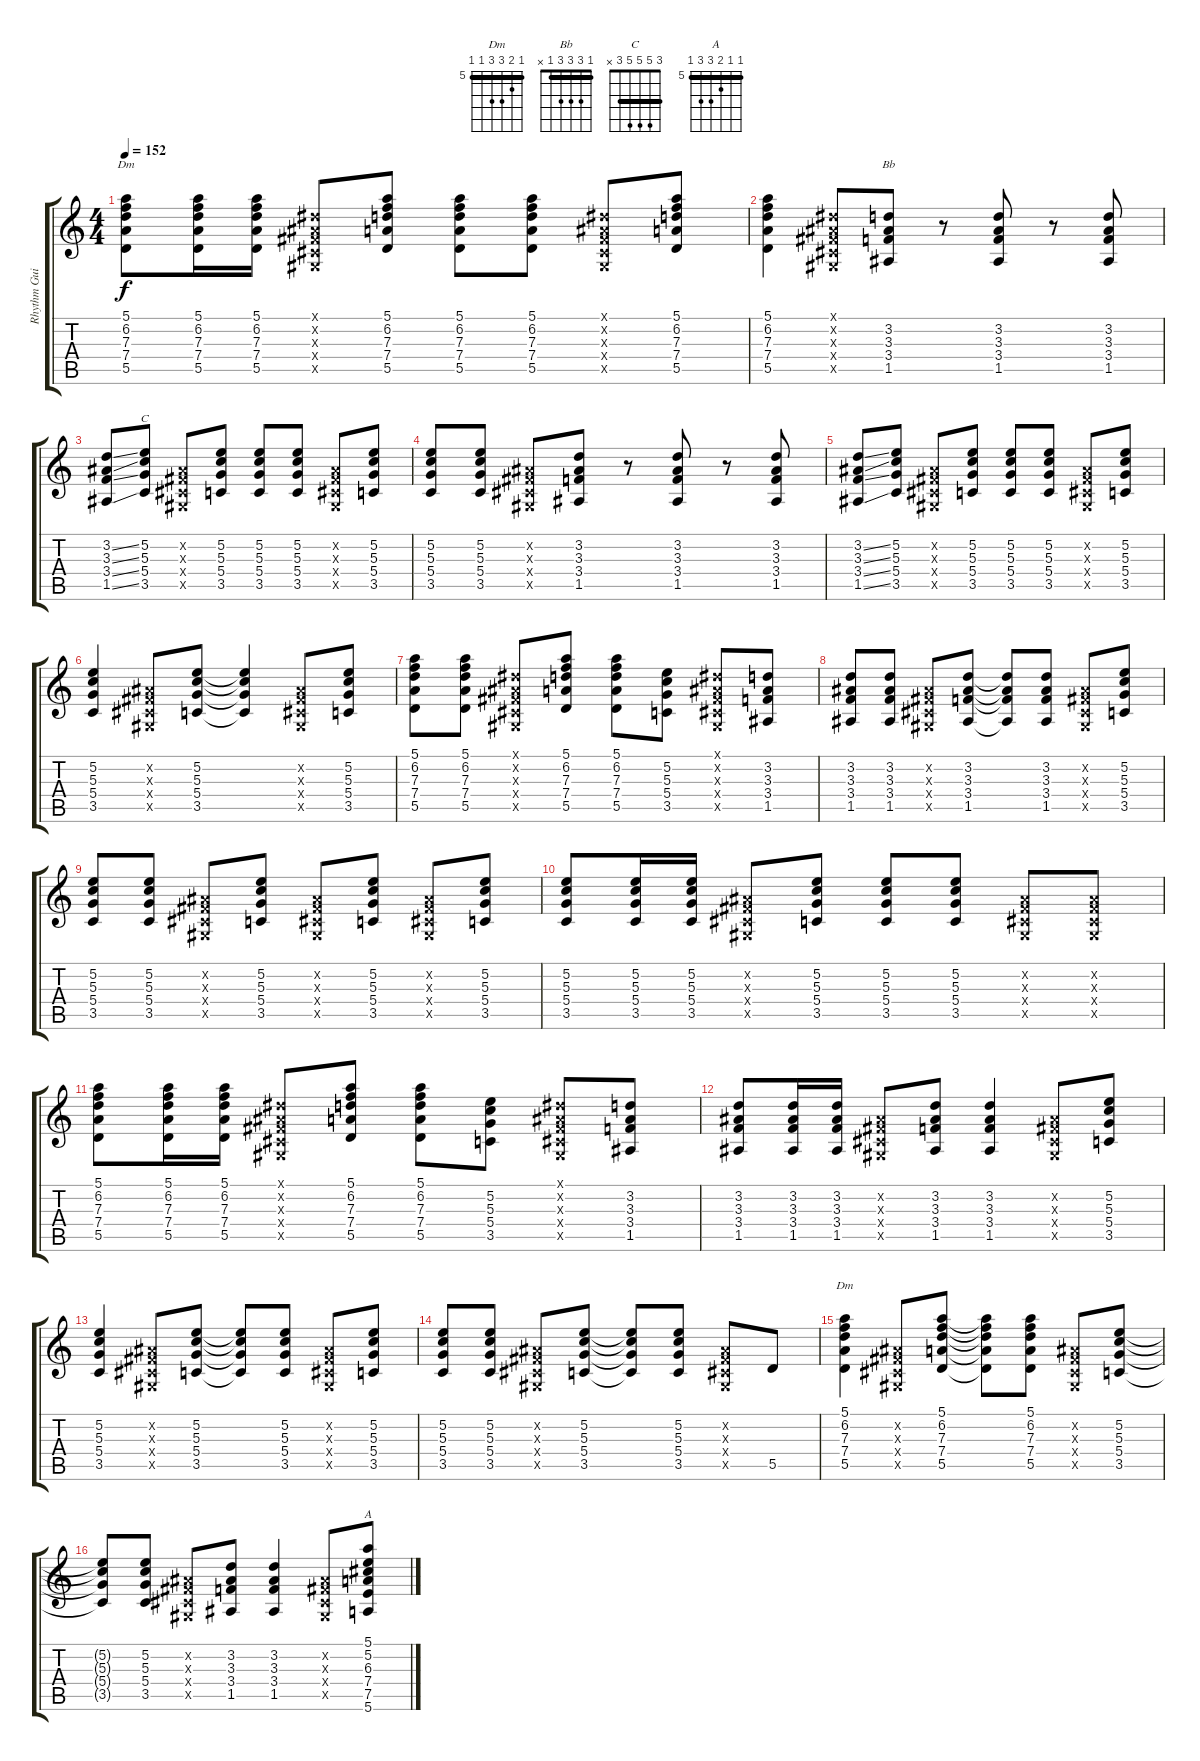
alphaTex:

\track ("Rhythm Guitar" "Rhythm Gui") {instrument electricguitarjazz}
\staff {score tabs}
\tuning (E4 B3 G3 D3 A2 E2) {hide}
\chord ("Dm" 5 6 7 7 5 x) {firstfret 5 barre 5}
\chord ("Bb" 1 3 3 3 1 x) {barre 1}
\chord ("C" 3 5 5 5 3 x) {barre 3}
\chord ("Dm" 5 6 7 7 5 5) {firstfret 5 barre 5}
\chord ("A" 5 5 6 7 7 5) {firstfret 5 barre 5}
\ts (4 4)
\tempo 152
\clef g2
\ks c
(5.1 6.2 7.3 7.4 5.5).8{ch "Dm" dy f} (5.1 6.2 7.3 7.4 5.5).16 (5.1 6.2 7.3 7.4 5.5).16 (-1.1{x} -1.2{x} -1.3{x} -1.4{x} -1.5{x}).8 (5.1 6.2 7.3 7.4 5.5).8 (5.1 6.2 7.3 7.4 5.5).8 (5.1 6.2 7.3 7.4 5.5).8 (-1.1{x} -1.2{x} -1.3{x} -1.4{x} -1.5{x}).8 (5.1 6.2 7.3 7.4 5.5).8 |
(5.1 6.2 7.3 7.4 5.5).4 (-1.1{x} -1.2{x} -1.3{x} -1.4{x} -1.5{x}).8 (3.2 3.3 3.4 1.5).8{ch "Bb"} r.8 (3.2 3.3 3.4 1.5).8 r.8 (3.2 3.3 3.4 1.5).8 |
(3.2{ss} 3.3{ss} 3.4{ss} 1.5{ss}).8 (5.2 5.3 5.4 3.5).8{ch "C"} (-1.2{x} -1.3{x} -1.4{x} -1.5{x}).8 (5.2 5.3 5.4 3.5).8 (5.2 5.3 5.4 3.5).8 (5.2 5.3 5.4 3.5).8 (-1.2{x} -1.3{x} -1.4{x} -1.5{x}).8 (5.2 5.3 5.4 3.5).8 |
(5.2 5.3 5.4 3.5).8 (5.2 5.3 5.4 3.5).8 (-1.2{x} -1.3{x} -1.4{x} -1.5{x}).8 (3.2 3.3 3.4 1.5).8 r.8 (3.2 3.3 3.4 1.5).8 r.8 (3.2 3.3 3.4 1.5).8 |
(3.2{ss} 3.3{ss} 3.4{ss} 1.5{ss}).8 (5.2 5.3 5.4 3.5).8 (-1.2{x} -1.3{x} -1.4{x} -1.5{x}).8 (5.2 5.3 5.4 3.5).8 (5.2 5.3 5.4 3.5).8 (5.2 5.3 5.4 3.5).8 (-1.2{x} -1.3{x} -1.4{x} -1.5{x}).8 (5.2 5.3 5.4 3.5).8 |
(5.2 5.3 5.4 3.5).4 (-1.2{x} -1.3{x} -1.4{x} -1.5{x}).8 (5.2 5.3 5.4 3.5).8 (5.2{t} 5.3{t} 5.4{t} 3.5{t}).4 (-1.2{x} -1.3{x} -1.4{x} -1.5{x}).8 (5.2 5.3 5.4 3.5).8 |
(5.1 6.2 7.3 7.4 5.5).8 (5.1 6.2 7.3 7.4 5.5).8 (-1.1{x} -1.2{x} -1.3{x} -1.4{x} -1.5{x}).8 (5.1 6.2 7.3 7.4 5.5).8 (5.1 6.2 7.3 7.4 5.5).8 (5.2 5.3 5.4 3.5).8 (-1.1{x} -1.2{x} -1.3{x} -1.4{x} -1.5{x}).8 (3.2 3.3 3.4 1.5).8 |
(3.2 3.3 3.4 1.5).8 (3.2 3.3 3.4 1.5).8 (-1.2{x} -1.3{x} -1.4{x} -1.5{x}).8 (3.2 3.3 3.4 1.5).8 (3.2{t} 3.3{t} 3.4{t} 1.5{t}).8 (3.2 3.3 3.4 1.5).8 (-1.2{x} -1.3{x} -1.4{x} -1.5{x}).8 (5.2 5.3 5.4 3.5).8 |
(5.2 5.3 5.4 3.5).8 (5.2 5.3 5.4 3.5).8 (-1.2{x} -1.3{x} -1.4{x} -1.5{x}).8 (5.2 5.3 5.4 3.5).8 (-1.2{x} -1.3{x} -1.4{x} -1.5{x}).8 (5.2 5.3 5.4 3.5).8 (-1.2{x} -1.3{x} -1.4{x} -1.5{x}).8 (5.2 5.3 5.4 3.5).8 |
(5.2 5.3 5.4 3.5).8 (5.2 5.3 5.4 3.5).16 (5.2 5.3 5.4 3.5).16 (-1.2{x} -1.3{x} -1.4{x} -1.5{x}).8 (5.2 5.3 5.4 3.5).8 (5.2 5.3 5.4 3.5).8 (5.2 5.3 5.4 3.5).8 (-1.2{x} -1.3{x} -1.4{x} -1.5{x}).8 (-1.2{x} -1.3{x} -1.4{x} -1.5{x}).8 |
(5.1 6.2 7.3 7.4 5.5).8 (5.1 6.2 7.3 7.4 5.5).16 (5.1 6.2 7.3 7.4 5.5).16 (-1.1{x} -1.2{x} -1.3{x} -1.4{x} -1.5{x}).8 (5.1 6.2 7.3 7.4 5.5).8 (5.1 6.2 7.3 7.4 5.5).8 (5.2 5.3 5.4 3.5).8 (-1.1{x} -1.2{x} -1.3{x} -1.4{x} -1.5{x}).8 (3.2 3.3 3.4 1.5).8 |
(3.2 3.3 3.4 1.5).8 (3.2 3.3 3.4 1.5).16 (3.2 3.3 3.4 1.5).16 (-1.2{x} -1.3{x} -1.4{x} -1.5{x}).8 (3.2 3.3 3.4 1.5).8 (3.2 3.3 3.4 1.5).4 (-1.2{x} -1.3{x} -1.4{x} -1.5{x}).8 (5.2 5.3 5.4 3.5).8 |
(5.2 5.3 5.4 3.5).4 (-1.2{x} -1.3{x} -1.4{x} -1.5{x}).8 (5.2 5.3 5.4 3.5).8 (5.2{t} 5.3{t} 5.4{t} 3.5{t}).8 (5.2 5.3 5.4 3.5).8 (-1.2{x} -1.3{x} -1.4{x} -1.5{x}).8 (5.2 5.3 5.4 3.5).8 |
(5.2 5.3 5.4 3.5).8 (5.2 5.3 5.4 3.5).8 (-1.2{x} -1.3{x} -1.4{x} -1.5{x}).8 (5.2 5.3 5.4 3.5).8 (5.2{t} 5.3{t} 5.4{t} 3.5{t}).8 (5.2 5.3 5.4 3.5).8 (-1.2{x} -1.3{x} -1.4{x} -1.5{x}).8 5.5.8 |
(5.1 6.2 7.3 7.4 5.5).4{ch "Dm"} (-1.2{x} -1.3{x} -1.4{x} -1.5{x}).8 (5.1 6.2 7.3 7.4 5.5).8 (5.1{t} 6.2{t} 7.3{t} 7.4{t} 5.5{t}).8 (5.1 6.2 7.3 7.4 5.5).8 (-1.2{x} -1.3{x} -1.4{x} -1.5{x}).8 (5.2 5.3 5.4 3.5).8 |
(5.2{t} 5.3{t} 5.4{t} 3.5{t}).8 (5.2 5.3 5.4 3.5).8 (-1.2{x} -1.3{x} -1.4{x} -1.5{x}).8 (3.2 3.3 3.4 1.5).8 (3.2 3.3 3.4 1.5).4 (-1.2{x} -1.3{x} -1.4{x} -1.5{x}).8 (5.1 5.2 6.3 7.4 7.5 5.6).8{ch "A"}
